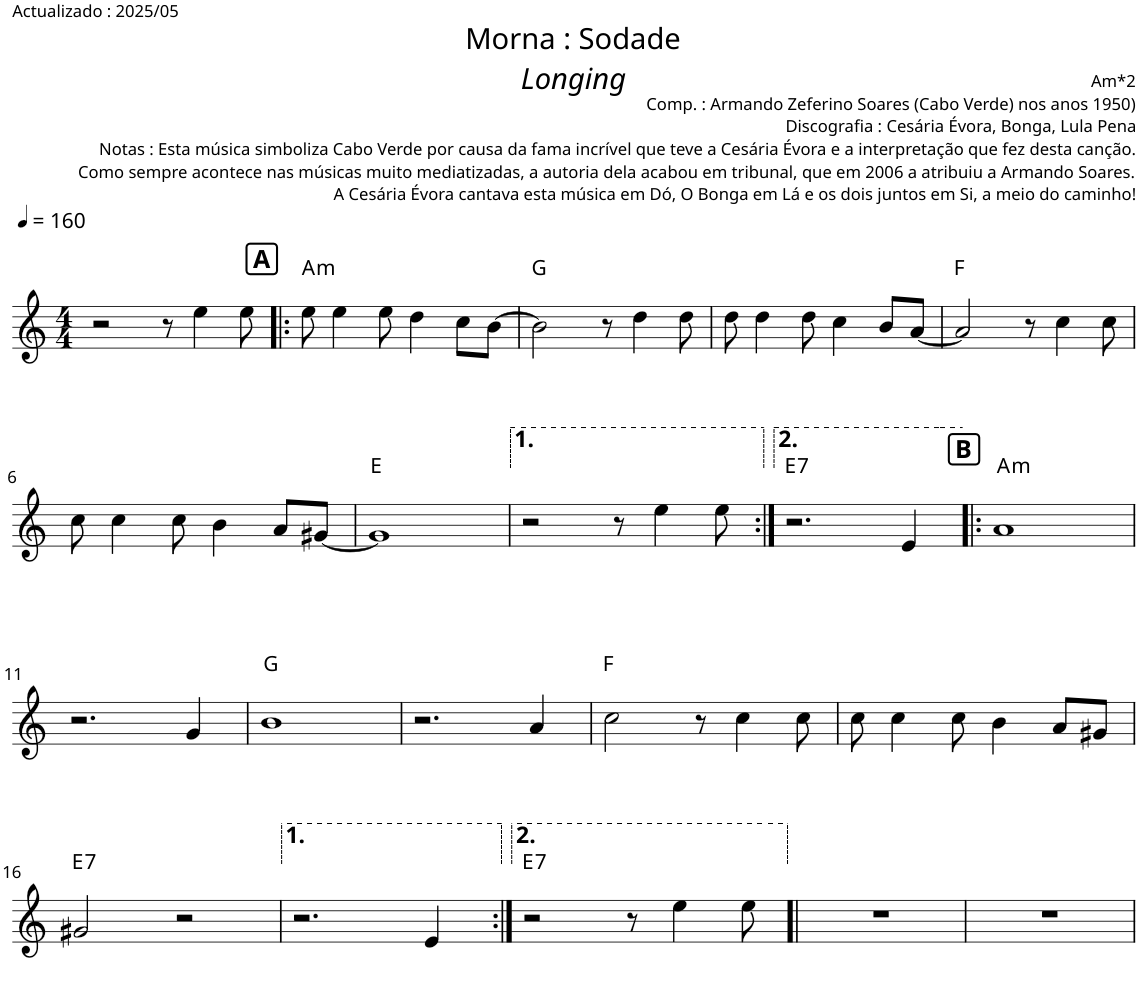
**kern	**harte
*part1	*part1
*staff1	*
*I"Piano	*
*I'Pno.	*
*clefG2	*
*k[]	*
*M4/4	*
*MM160	*
=1	=1
2r	.
8r	.
4ee\	.
8ee\	.
!!LO:REH:place=s1:a:B:cj:fs=12:t=A
=2!|:	=2!|:
!	!LO:H:kt=m
8ee\	A:min
4ee\	.
8ee\	.
4dd\	.
8cc\L	.
[8b\J	.
=3	=3
2b\]	G:maj
8r	.
4dd\	.
8dd\	.
=4	=4
8dd\	.
4dd\	.
8dd\	.
4cc\	.
8b/L	.
[8a/J	.
=5	=5
2a/]	F:maj
8r	.
4cc\	.
8cc\	.
!!LO:LB:g=z
=6	=6
8cc\	.
4cc\	.
8cc\	.
4b\	.
8a/L	.
[8g#X/J	.
=7	=7
1g#]	E:maj
=8	=8
2r	.
8r	.
4ee\	.
8ee\	.
=9:|!	=9:|!
!	!LO:H:kt=7
2.r	E:7
4e/	.
!!LO:REH:place=s1:a:B:cj:fs=12:t=B
=10!|:	=10!|:
!	!LO:H:kt=m
1a	A:min
!!LO:LB:g=z
=11	=11
2.r	.
4g/	.
=12	=12
1b	G:maj
=13	=13
2.r	.
4a/	.
=14	=14
2cc\	F:maj
8r	.
4cc\	.
8cc\	.
=15	=15
8cc\	.
4cc\	.
8cc\	.
4b\	.
8a/L	.
8g#X/J	.
!!LO:LB:g=z
=16	=16
!	!LO:H:kt=7
2g#X/	E:7
2r	.
=17	=17
2.r	.
4e/	.
=18:|!	=18:|!
!	!LO:H:kt=7
2r	E:7
8r	.
4ee\	.
8ee\	.
=19!|	=19!|
1r	.
=20	=20
1r	.
=	=
*-	*-
